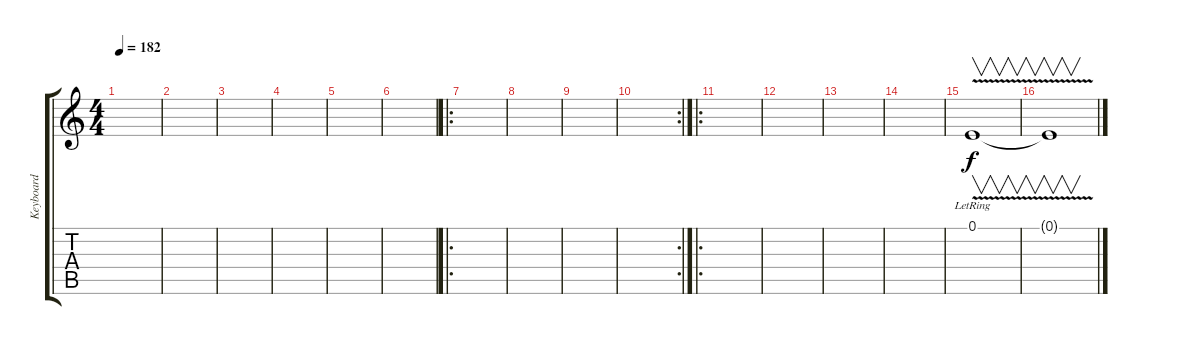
\track ("Keyboard" "Keyboard") {instrument fx7echoes}
\staff {score tabs}
\tuning (E4 B3 G3 D3 A2 E2) {hide}
\ts (4 4)
\tempo 182
\clef g2
\ks c
|
|
|
|
|
|
\ro
|
|
|
\rc 2
|
\ro
|
|
|
|
0.1{v lr}.1{v} |
0.1{v t}.1{v}
